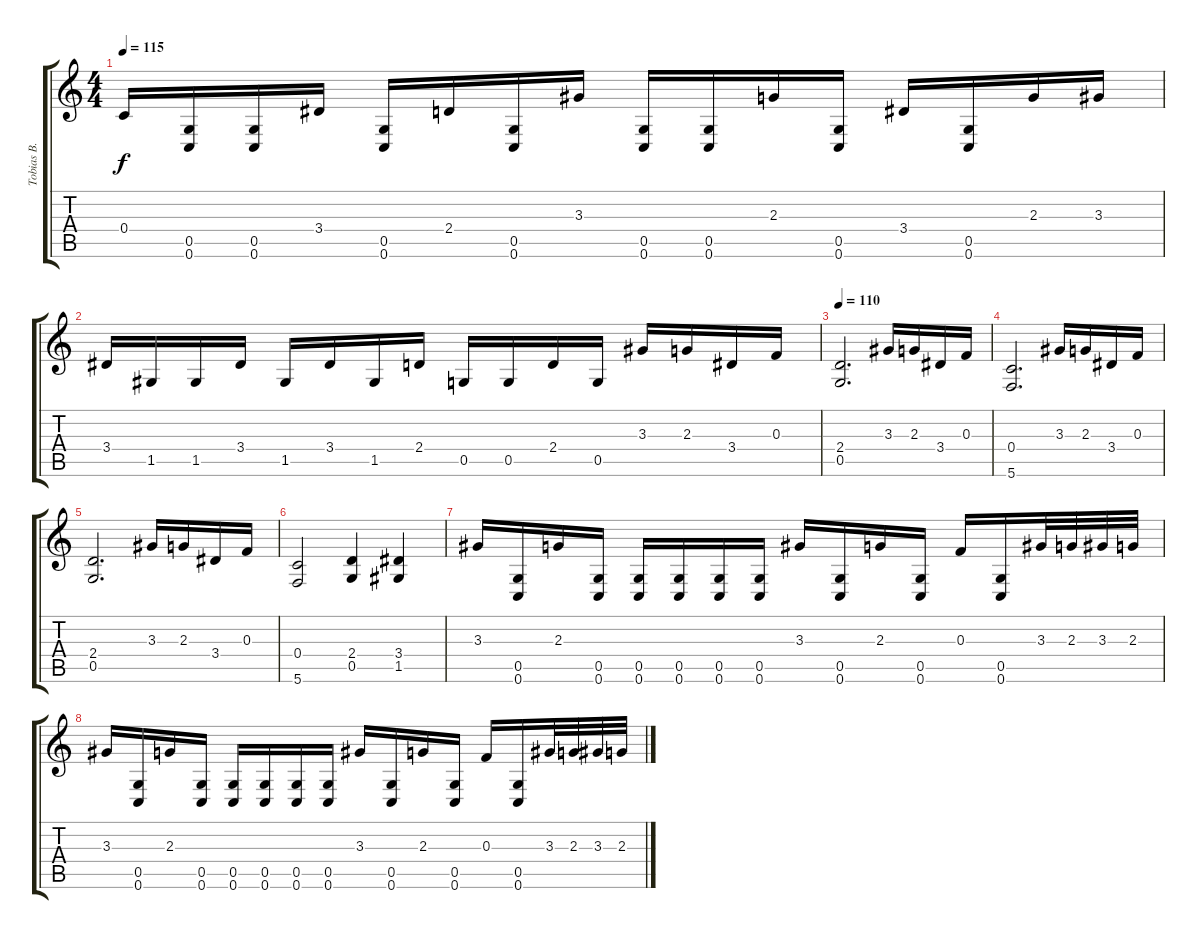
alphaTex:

\track ("Tobias B." "Tobias B.") {instrument distortionguitar}
\staff {score tabs}
\tuning (D4 A3 F3 C3 G2 C2) {hide}
\ts (4 4)
\tempo 115
\clef g2
\ks c
0.4.16{dy f} (0.5 0.6).16 (0.5 0.6).16 3.4.16 (0.5 0.6).16 2.4.16 (0.5 0.6).16 3.3.16 (0.5 0.6).16 (0.5 0.6).16 2.3.16 (0.5 0.6).16 3.4.16 (0.5 0.6).16 2.3.16 3.3.16 |
3.4.16 1.5.16 1.5.16 3.4.16 1.5.16 3.4.16 1.5.16 2.4.16 0.5.16 0.5.16 2.4.16 0.5.16 3.3.16 2.3.16 3.4.16 0.3.16 |
\tempo 110
(2.4 0.5).2{d} 3.3.16 2.3.16 3.4.16 0.3.16 |
(0.4 5.6).2{d} 3.3.16 2.3.16 3.4.16 0.3.16 |
(2.4 0.5).2{d} 3.3.16 2.3.16 3.4.16 0.3.16 |
(0.4 5.6).2 (2.4 0.5).4 (3.4 1.5).4 |
3.3.16 (0.5 0.6).16 2.3.16 (0.5 0.6).16 (0.5 0.6).16 (0.5 0.6).16 (0.5 0.6).16 (0.5 0.6).16 3.3.16 (0.5 0.6).16 2.3.16 (0.5 0.6).16 0.3.16 (0.5 0.6).16 3.3.32 2.3.32 3.3.32 2.3.32 |
3.3.16 (0.5 0.6).16 2.3.16 (0.5 0.6).16 (0.5 0.6).16 (0.5 0.6).16 (0.5 0.6).16 (0.5 0.6).16 3.3.16 (0.5 0.6).16 2.3.16 (0.5 0.6).16 0.3.16 (0.5 0.6).16 3.3.32 2.3.32 3.3.32 2.3.32
